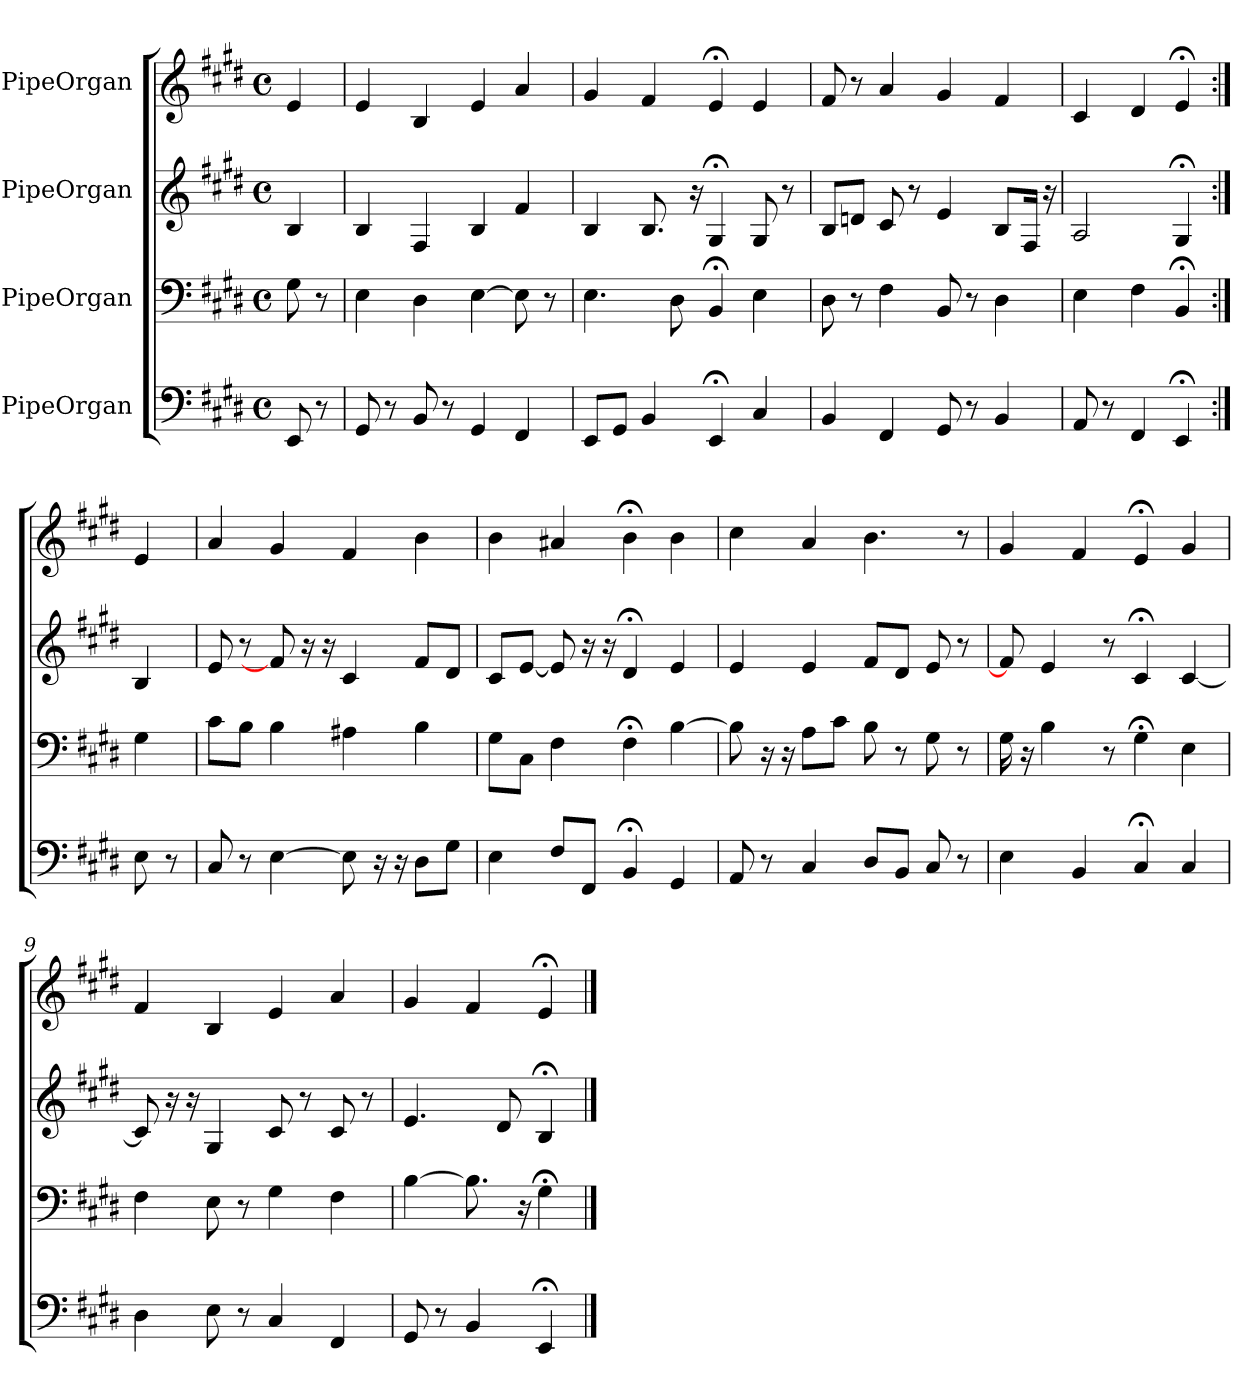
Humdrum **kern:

**kern	**kern	**kern	**kern
*part4	*part3	*part2	*part1
*staff4	*staff3	*staff2	*staff1
*I"PipeOrgan	*I"PipeOrgan	*I"PipeOrgan	*I"PipeOrgan
*k[f#c#g#d#]	*k[f#c#g#d#]	*k[f#c#g#d#]	*k[f#c#g#d#]
*E:	*E:	*E:	*E:
*M4/4	*M4/4	*M4/4	*M4/4
*met(c)	*met(c)	*met(c)	*met(c)
*MM60	*MM60	*MM60	*MM60
=	=	=	=
8EE	8G#	4B	4e
8r	8r	.	.
=1	=1	=1	=1
8GG#	4E	4B	4e
8r	.	.	.
8BB	4D#	4F#	4B
8r	.	.	.
4GG#	[4E	4B	4e
4FF#	8E]	4f#	4a
.	8r	.	.
=2	=2	=2	=2
8EEL	4.E	4B	4g#
8GG#J	.	.	.
4BB	.	8.B	4f#
.	8D#	.	.
.	.	16r	.
4EE;<	4BB;<	4G#;<	4e;<
4C#	4E	8G#	4e
.	.	8r	.
=3	=3	=3	=3
4BB	8D#	8BL	8f#
.	8r	8dnJ	8r
4FF#	4F#	8c#	4a
.	.	8r	.
8GG#	8BB	4e	4g#
8r	8r	.	.
4BB	4D#	8BL	4f#
.	.	16F#Jk	.
.	.	16r	.
=4	=4	=4	=4
8AA	4E	2A	4c#
8r	.	.	.
4FF#	4F#	.	4d#
4EE;<	4BB;<	4G#;<	4e;<
=:|!	=:|!	=:|!	=:|!
8E	4G#	4B	4e
8r	.	.	.
=5	=5	=5	=5
8C#	8c#L	8e	4a
8r	8BJ	8r	.
[4E	4B	8f#]	4g#
.	.	16r	.
.	.	16r	.
8E]	4A#X	4c#	4f#
16r	.	.	.
16r	.	.	.
8D#L	4B	8f#L	4b
8G#J	.	8d#J	.
=6	=6	=6	=6
4E	8G#L	8c#L	4b
.	8C#J	[8eJ	.
8F#L	4F#	8e]	4a#X
8FF#J	.	16r	.
.	.	16r	.
4BB;<	4F#;<	4d#;<	4b;<
4GG#	[4B	4e	4b
=7	=7	=7	=7
8AA	8B]	4e	4cc#
8r	16r	.	.
.	16r	.	.
4C#	8AL	4e	4a
.	8c#J	.	.
8D#L	8B	8f#L	4.b
8BBJ	8r	8d#J	.
8C#	8G#	8e	.
8r	8r	8r	8r
=8	=8	=8	=8
4E	16G#	8f#]	4g#
.	16r	.	.
.	4B	4e	.
4BB	.	.	4f#
.	8r	8r	.
4C#;<	4G#;<	4c#;<	4e;<
4C#	4E	[4c#	4g#
=9	=9	=9	=9
4D#	4F#	8c#]	4f#
.	.	16r	.
.	.	16r	.
8E	8E	4G#	4B
8r	8r	.	.
4C#	4G#	8c#	4e
.	.	8r	.
4FF#	4F#	8c#	4a
.	.	8r	.
=10	=10	=10	=10
8GG#	[4B	4.e	4g#
8r	.	.	.
4BB	8.B]	.	4f#
.	.	8d#	.
.	16r	.	.
4EE;<	4G#;<	4B;<	4e;<
==	==	==	==
*-	*-	*-	*-
